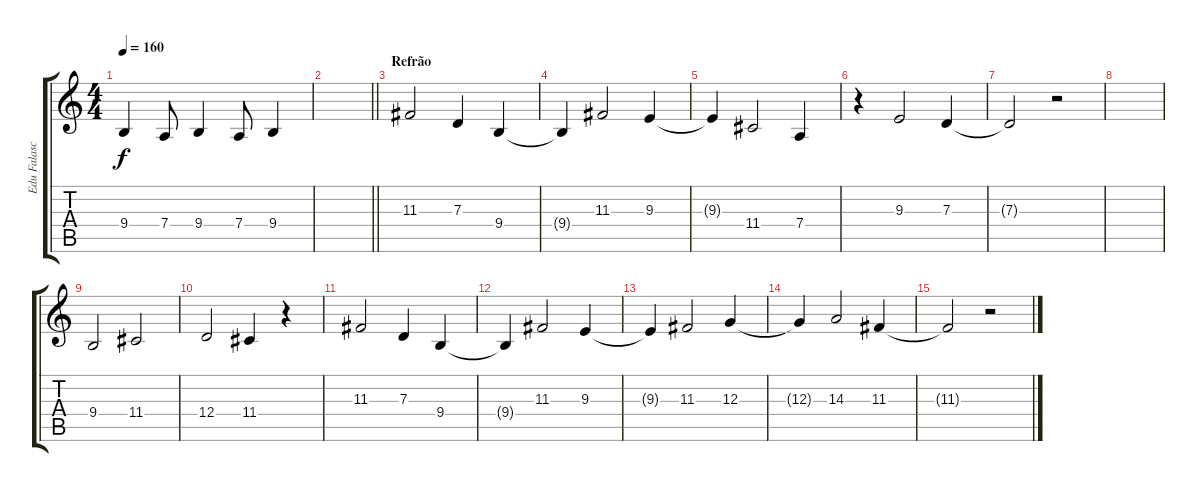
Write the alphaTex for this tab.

\track ("Edu Falaschi" "Edu Falasc") {instrument synthvoice}
\staff {score tabs}
\tuning (E4 B3 G3 D3 A2 E2) {hide}
\ts (4 4)
\tempo 160
\clef g2
\ks c
9.4.4{dy f} 7.4.8 9.4.4 7.4.8 9.4.4 |
\barLineRight lightlight
|
\section ("" "Refrão")
11.3.2 7.3.4 9.4.4 |
9.4{t}.4 11.3.2 9.3.4 |
9.3{t}.4 11.4.2 7.4.4 |
r.4 9.3.2 7.3.4 |
7.3{t}.2 r.2 |
|
9.4.2 11.4.2 |
12.4.2 11.4.4 r.4 |
11.3.2 7.3.4 9.4.4 |
9.4{t}.4 11.3.2 9.3.4 |
9.3{t}.4 11.3.2 12.3.4 |
12.3{t}.4 14.3.2 11.3.4 |
11.3{t}.2 r.2
